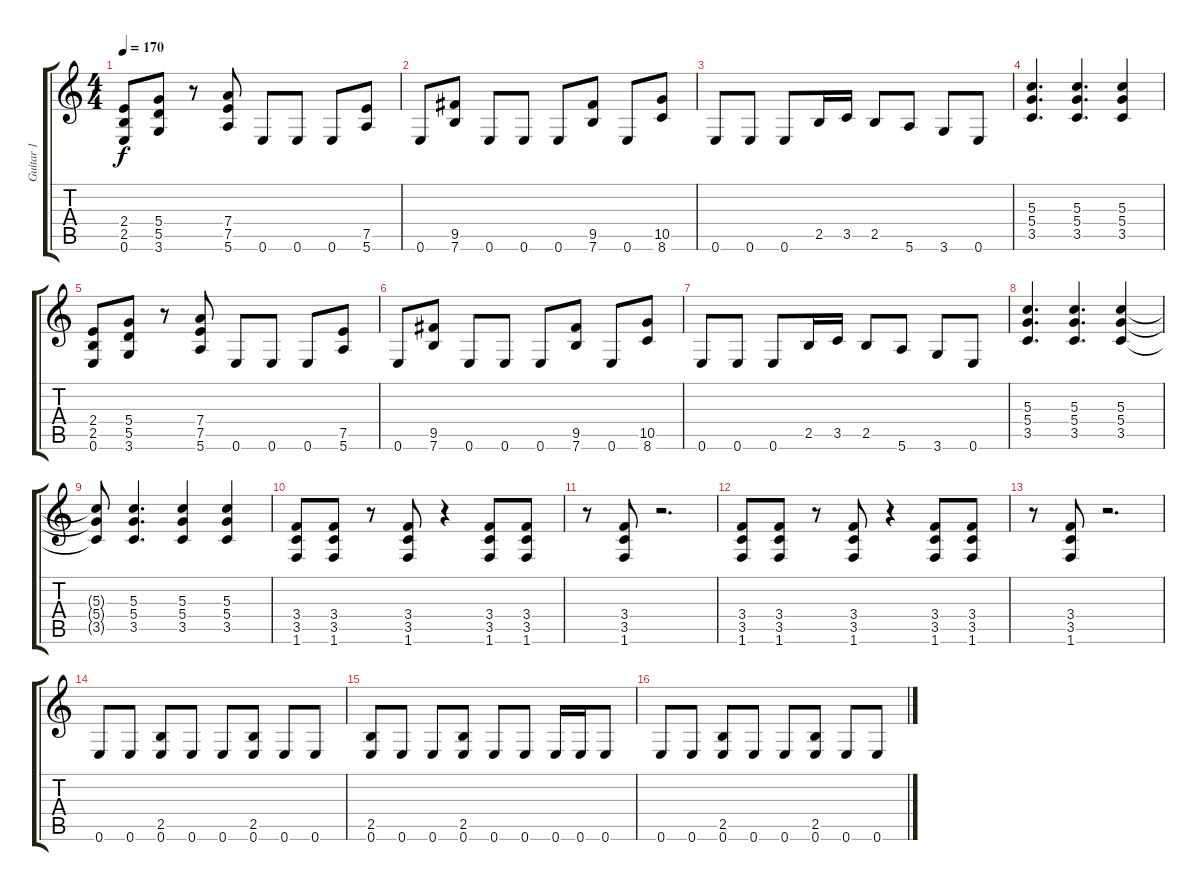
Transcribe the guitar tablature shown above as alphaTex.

\track ("Guitar 1" "Guitar 1") {instrument overdrivenguitar}
\staff {score tabs}
\tuning (E4 B3 G3 D3 A2 E2) {hide}
\ts (4 4)
\tempo 170
\clef g2
\ks c
(2.4 2.5 0.6).8{dy f} (5.4 5.5 3.6).8 r.8 (7.4 7.5 5.6).8 0.6.8 0.6.8 0.6.8 (7.5 5.6).8 |
0.6.8 (9.5 7.6).8 0.6.8 0.6.8 0.6.8 (9.5 7.6).8 0.6.8 (10.5 8.6).8 |
0.6.8 0.6.8 0.6.8 2.5.16 3.5.16 2.5.8 5.6.8 3.6.8 0.6.8 |
(5.3 5.4 3.5).4{d} (5.3 5.4 3.5).4{d} (5.3 5.4 3.5).4 |
(2.4 2.5 0.6).8 (5.4 5.5 3.6).8 r.8 (7.4 7.5 5.6).8 0.6.8 0.6.8 0.6.8 (7.5 5.6).8 |
0.6.8 (9.5 7.6).8 0.6.8 0.6.8 0.6.8 (9.5 7.6).8 0.6.8 (10.5 8.6).8 |
0.6.8 0.6.8 0.6.8 2.5.16 3.5.16 2.5.8 5.6.8 3.6.8 0.6.8 |
(5.3 5.4 3.5).4{d} (5.3 5.4 3.5).4{d} (5.3 5.4 3.5).4 |
(5.3{t} 5.4{t} 3.5{t}).8 (5.3 5.4 3.5).4{d} (5.3 5.4 3.5).4 (5.3 5.4 3.5).4 |
(3.4 3.5 1.6).8 (3.4 3.5 1.6).8 r.8 (3.4 3.5 1.6).8 r.4 (3.4 3.5 1.6).8 (3.4 3.5 1.6).8 |
r.8 (3.4 3.5 1.6).8 r.2{d} |
(3.4 3.5 1.6).8 (3.4 3.5 1.6).8 r.8 (3.4 3.5 1.6).8 r.4 (3.4 3.5 1.6).8 (3.4 3.5 1.6).8 |
r.8 (3.4 3.5 1.6).8 r.2{d} |
0.6.8 0.6.8 (2.5 0.6).8 0.6.8 0.6.8 (2.5 0.6).8 0.6.8 0.6.8 |
(2.5 0.6).8 0.6.8 0.6.8 (2.5 0.6).8 0.6.8 0.6.8 0.6.16 0.6.16 0.6.8 |
0.6.8 0.6.8 (2.5 0.6).8 0.6.8 0.6.8 (2.5 0.6).8 0.6.8 0.6.8
